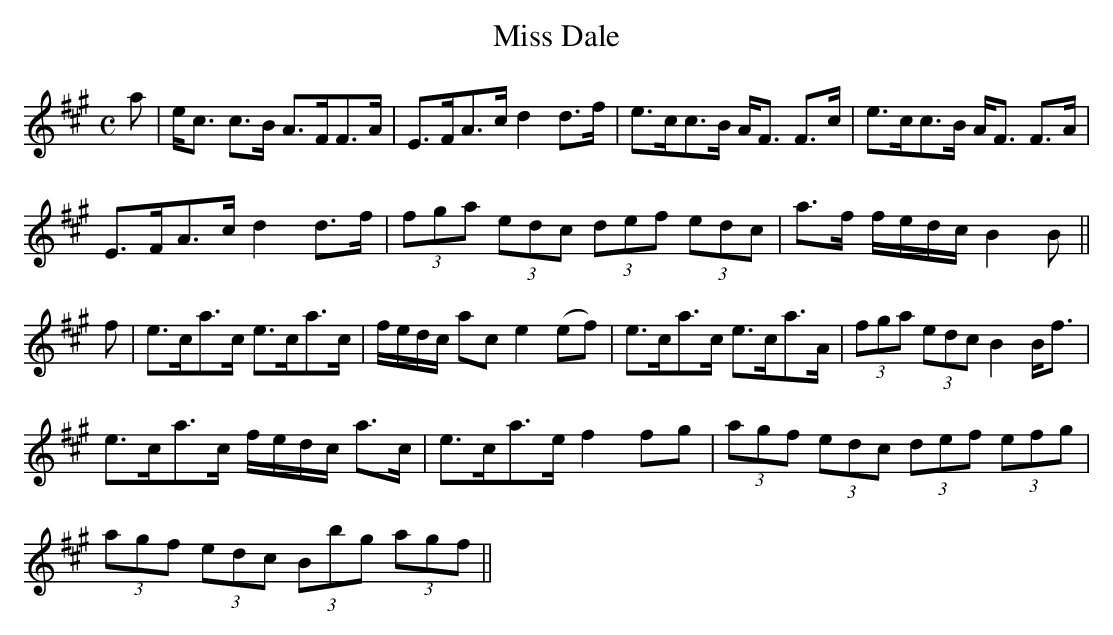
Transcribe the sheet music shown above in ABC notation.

X:1
T:Miss Dale
M:C
L:1/8
K:A
a|e<c c>B A>FF>A|E>FA>c d2 d>f|e>cc>B A<F F>c|e>cc>B A<F F>A|
E>FA>c d2 d>f|(3fga (3edc (3def (3edc|a>f f/e/d/c/ B2B||
f|e>ca>c e>ca>c|f/e/d/c/ ac e2 (ef)|e>ca>c e>ca>A|(3fga (3edc B2 B<f|
e>ca>c f/e/d/c/ a>c|e>ca>e f2 fg|(3agf (3edc (3def (3efg|
(3agf (3edc (3Bbg (3agf||
